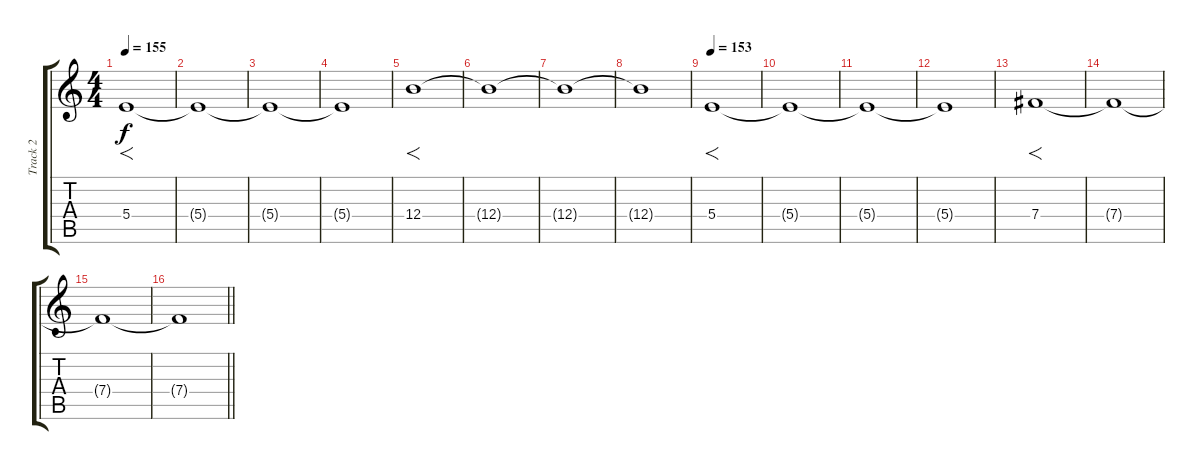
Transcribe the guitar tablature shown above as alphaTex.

\track ("Track 2" "Track 2") {instrument distortionguitar}
\staff {score tabs}
\tuning (Db4 Ab3 E3 B2 Gb2 B1) {hide}
\ts (4 4)
\tempo 155
\clef g2
\ks c
5.4.1{f dy f volume 9} |
5.4{t}.1{volume 0} |
5.4{t}.1 |
5.4{t}.1 |
12.4.1{f volume 9} |
12.4{t}.1{volume 0} |
12.4{t}.1 |
12.4{t}.1 |
\tempo 153
5.4.1{f volume 9} |
5.4{t}.1{volume 0} |
5.4{t}.1 |
5.4{t}.1 |
7.4.1{f volume 9} |
7.4{t}.1{volume 0} |
7.4{t}.1 |
\barLineRight lightlight
7.4{t}.1
